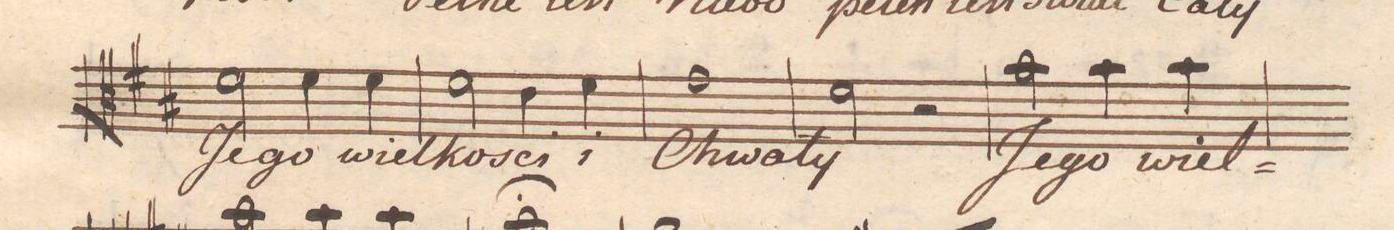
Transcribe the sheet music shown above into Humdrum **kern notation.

**kern	**text	**dynam
*I"Alto.	*	*
*clefC3	*	*
*k[f#c#]	*	*
*met(c|)	*	*
*M2/2	*	*
2f#\	Je-	.
4f#\	-go	.
4f#\	wiel-	.
=116	=116	=116
2f#\	-ko-	.
4e\	-sci	.
4f#\	i	.
=117	=117	=117
1g\	Chwa-	.
=118	=118	=118
2f#\	-ły	.
2r	.	.
=119	=119	=119
2b\	Je-	.
4b\	-go	.
4b\	wiel-	.
=120	=120	=120
*-	*-	*-
